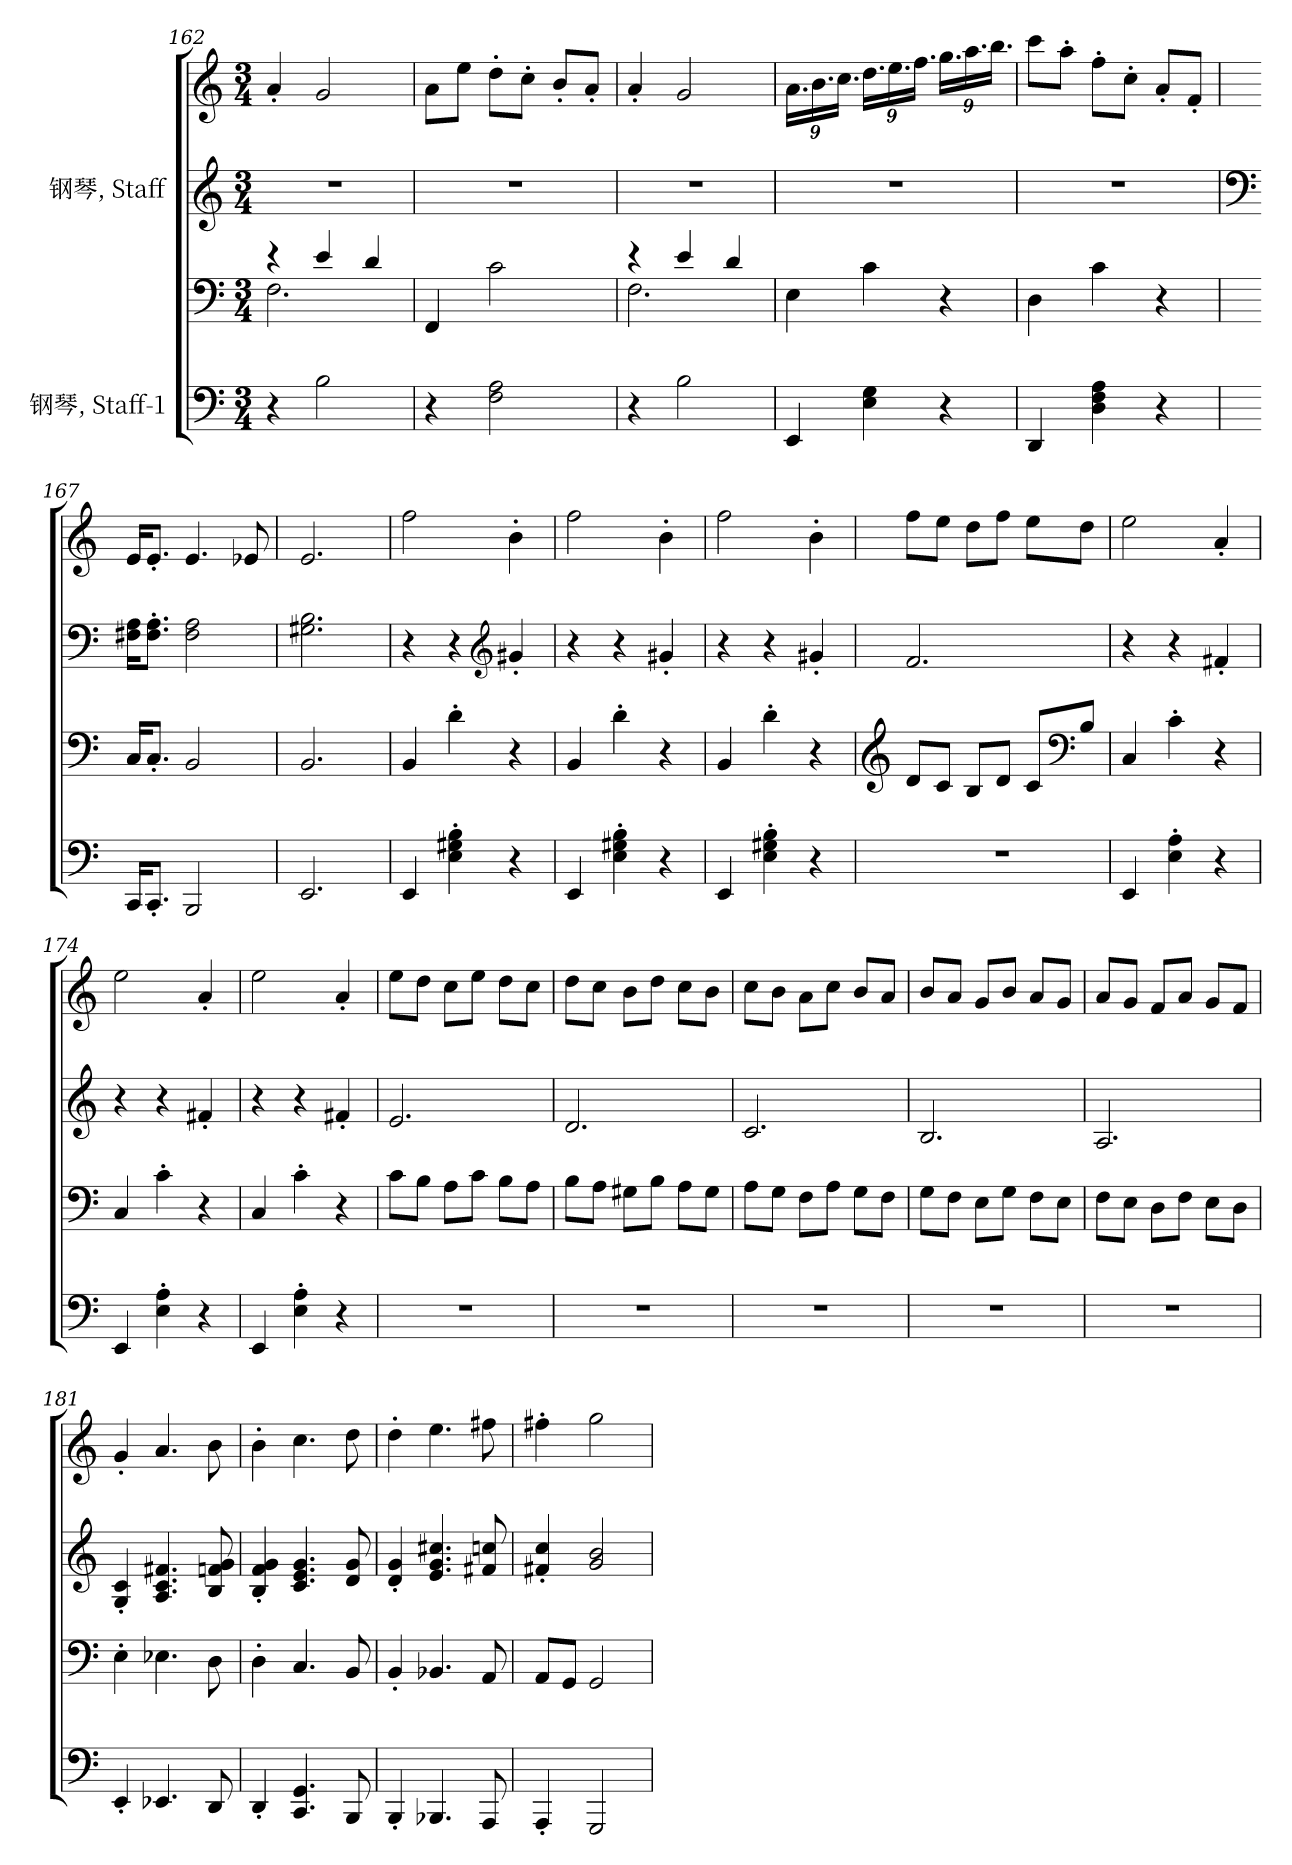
**kern	**kern	**kern	**kern
*part2	*part2	*part1	*part1
*staff4	*staff3	*staff2	*staff1
*I"钢琴, Staff-1	*	*I"钢琴, Staff	*
*clefF4	*clefF4	*clefG2	*clefG2
*k[]	*k[]	*k[]	*k[]
*M3/4	*M3/4	*M3/4	*M3/4
=162	=162	=162	=162
*	*^	*	*
4r	4r	2.F\	2.r	4a'/
2B\	4e/	.	.	2g/
.	4d/	.	.	.
*	*v	*v	*	*
=163	=163	=163	=163
4r	4FF/	2.r	8a\L
.	.	.	8ee\J
2F\ 2A\	2c\	.	8dd'\L
.	.	.	8cc'\J
.	.	.	8b'/L
.	.	.	8a'/J
=164	=164	=164	=164
*	*^	*	*
4r	4r	2.F\	2.r	4a'/
2B\	4e/	.	.	2g/
.	4d/	.	.	.
*	*v	*v	*	*
!!LO:LB:g=z
=165	=165	=165	=165
*	*	*	*Xbrackettup
4EE/	4E\	2.r	18.a\LL
.	.	.	18.b\
.	.	.	18.cc\JJ
4E\ 4G\	4c\	.	18.dd\LL
.	.	.	18.ee\
.	.	.	18.ff\JJ
4r	4r	.	18.gg\LL
.	.	.	18.aa\
.	.	.	18.bb\JJ
=166	=166	=166	=166
4DD/	4D\	2.r	8ccc\L
.	.	.	8aa'\J
4D\ 4F\ 4A\	4c\	.	8ff'\L
.	.	.	8cc'\J
4r	4r	.	8a'/L
.	.	.	8f'/J
=167	=167	=167	=167
*	*	*clefF4	*
16CC/KL	16C/KL	16F#X\ 16A\KL	16e/KL
8.CC'/J	8.C'/J	8.F#\' 8.A\'J	8.e'/J
2BBB/	2BB/	2F#\ 2A\	4.e/
.	.	.	8e-X/
=168	=168	=168	=168
2.EE/	2.BB/	2.G#X\ 2.B\	2.e/
=169	=169	=169	=169
4EE/	4BB/	4r	2ff\
4E\' 4G#X\' 4B\'	4d'\	4r	.
*	*	*clefG2	*
4r	4r	4g#X'/	4b'\
!!LO:LB:g=z
=170	=170	=170	=170
4EE/	4BB/	4r	2ff\
4E\' 4G#X\' 4B\'	4d'\	4r	.
4r	4r	4g#X'/	4b'\
=171	=171	=171	=171
4EE/	4BB/	4r	2ff\
4E\' 4G#X\' 4B\'	4d'\	4r	.
4r	4r	4g#X'/	4b'\
=172	=172	=172	=172
*	*clefG2	*	*
2.r	8d/L	2.f/	8ff\L
.	8c/J	.	8ee\J
.	8B/L	.	8dd\L
.	8d/J	.	8ff\J
.	8c/L	.	8ee\L
*	*clefF4	*	*
.	8B/J	.	8dd\J
=173	=173	=173	=173
4EE/	4C/	4r	2ee\
4E\' 4A\'	4c'\	4r	.
4r	4r	4f#X'/	4a'/
=174	=174	=174	=174
4EE/	4C/	4r	2ee\
4E\' 4A\'	4c'\	4r	.
4r	4r	4f#X'/	4a'/
=175	=175	=175	=175
4EE/	4C/	4r	2ee\
4E\' 4A\'	4c'\	4r	.
4r	4r	4f#X'/	4a'/
=176	=176	=176	=176
2.r	8c\L	2.e/	8ee\L
.	8B\J	.	8dd\J
.	8A\L	.	8cc\L
.	8c\J	.	8ee\J
.	8B\L	.	8dd\L
.	8A\J	.	8cc\J
!!LO:PB:g=z
=177	=177	=177	=177
2.r	8B\L	2.d/	8dd\L
.	8A\J	.	8cc\J
.	8G#X\L	.	8b\L
.	8B\J	.	8dd\J
.	8A\L	.	8cc\L
.	8G#\J	.	8b\J
=178	=178	=178	=178
2.r	8A\L	2.c/	8cc\L
.	8G\J	.	8b\J
.	8F\L	.	8a\L
.	8A\J	.	8cc\J
.	8G\L	.	8b/L
.	8F\J	.	8a/J
=179	=179	=179	=179
2.r	8G\L	2.B/	8b/L
.	8F\J	.	8a/J
.	8E\L	.	8g/L
.	8G\J	.	8b/J
.	8F\L	.	8a/L
.	8E\J	.	8g/J
=180	=180	=180	=180
2.r	8F\L	2.A/	8a/L
.	8E\J	.	8g/J
.	8D\L	.	8f/L
.	8F\J	.	8a/J
.	8E\L	.	8g/L
.	8D\J	.	8f/J
=181	=181	=181	=181
4EE'/	4E'\	4G/' 4c/'	4g'/
4.EE-X/	4.E-X\	4.A/ 4.c/ 4.f#X/	4.a/
8DD/	8D\	8B/ 8fn/ 8g/	8b\
=182	=182	=182	=182
4DD'/	4D'\	4B/' 4f/' 4g/'	4b'\
4.CC/ 4.GG/	4.C/	4.c/ 4.e/ 4.g/	4.cc\
8BBB/	8BB/	8d/ 8g/	8dd\
!!LO:LB:g=z
=183	=183	=183	=183
4BBB'/	4BB'/	4d/' 4g/'	4dd'\
4.BBB-X/	4.BB-X/	4.e/ 4.g/ 4.cc#X/	4.ee\
8AAA/	8AA/	8f#X/ 8ccn/	8ff#X\
=184	=184	=184	=184
4AAA'/	8AA/L	4f#X/' 4cc/'	4ff#X'\
.	8GG/J	.	.
2GGG/	2GG/	2g/ 2b/	2gg\
=	=	=	=
*-	*-	*-	*-
